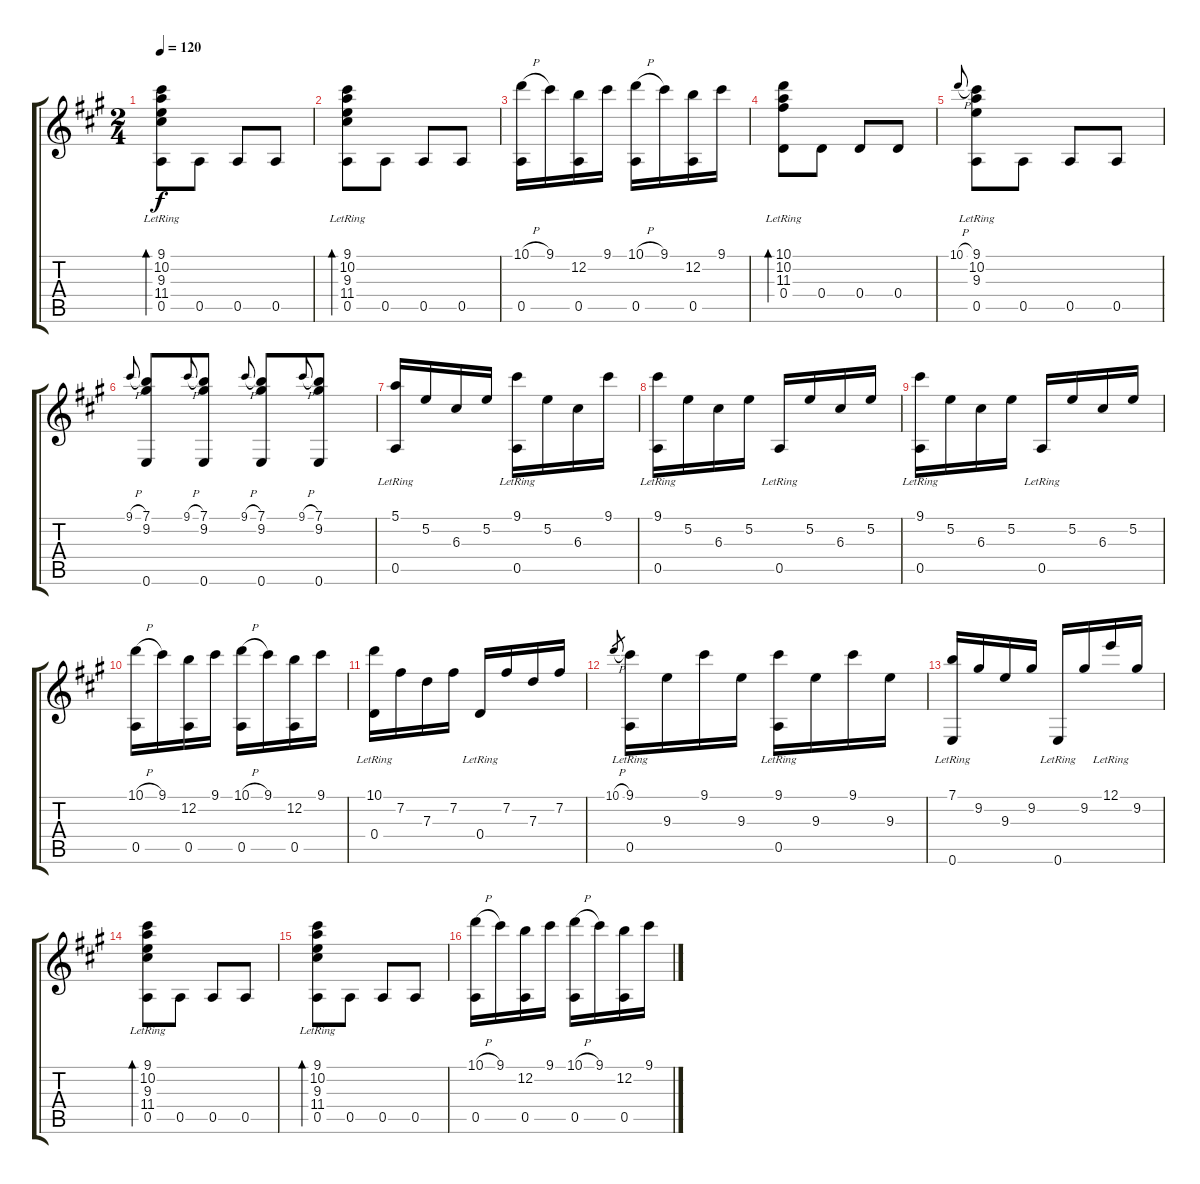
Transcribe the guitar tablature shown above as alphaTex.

\track "" {instrument acousticguitarnylon}
\staff {score tabs}
\tuning (E4 B3 G3 D3 A2 E2) {hide}
\ts (2 4)
\tempo 120
\clef g2
\ks a
(9.1{lr} 10.2{lr} 9.3{lr} 11.4{lr} 0.5{lr}).8{bd 60 dy f} 0.5.8 0.5.8 0.5.8 |
(9.1{lr} 10.2{lr} 9.3{lr} 11.4{lr} 0.5{lr}).8{bd 60} 0.5.8 0.5.8 0.5.8 |
(10.1{h} 0.5).16 9.1.16 (12.2 0.5).16 9.1.16 (10.1{h} 0.5).16 9.1.16 (12.2 0.5).16 9.1.16 |
(10.1 10.2{lr} 11.3 0.4).8{bd 60} 0.4.8 0.4.8 0.4.8 |
10.1{h}.8{gr onbeat} (9.1{lr} 10.2{lr} 9.3{lr} 0.5{lr}).8 0.5.8 0.5.8 0.5.8 |
9.1{h}.8{gr onbeat} (7.1 9.2 0.6).8 9.1{h}.8{gr onbeat} (7.1 9.2 0.6).8 9.1{h}.8{gr onbeat} (7.1 9.2 0.6).8 9.1{h}.8{gr onbeat} (7.1 9.2 0.6).8 |
(5.1 0.5{lr}).16 5.2.16 6.3.16 5.2.16 (9.1{lr} 0.5{lr}).16 5.2.16 6.3.16 9.1.16 |
(9.1{lr} 0.5{lr}).16 5.2.16 6.3.16 5.2.16 0.5{lr}.16 5.2.16 6.3.16 5.2.16 |
(9.1{lr} 0.5{lr}).16 5.2.16 6.3.16 5.2.16 0.5{lr}.16 5.2.16 6.3.16 5.2.16 |
(10.1{h} 0.5).16 9.1.16 (12.2 0.5).16 9.1.16 (10.1{h} 0.5).16 9.1.16 (12.2 0.5).16 9.1.16 |
(10.1{lr} 0.4{lr}).16 7.2.16 7.3.16 7.2.16 0.4{lr}.16 7.2.16 7.3.16 7.2.16 |
10.1{h}.8{gr} (9.1 0.5{lr}).16 9.3.16 9.1.16 9.3.16 (9.1 0.5{lr}).16 9.3.16 9.1.16 9.3.16 |
(7.1{lr} 0.6{lr}).16 9.2.16 9.3.16 9.2.16 0.6{lr}.16 9.2.16 12.1{lr}.16 9.2.16 |
(9.1{lr} 10.2{lr} 9.3{lr} 11.4{lr} 0.5{lr}).8{bd 60} 0.5.8 0.5.8 0.5.8 |
(9.1{lr} 10.2{lr} 9.3{lr} 11.4{lr} 0.5{lr}).8{bd 60} 0.5.8 0.5.8 0.5.8 |
(10.1{h} 0.5).16 9.1.16 (12.2 0.5).16 9.1.16 (10.1{h} 0.5).16 9.1.16 (12.2 0.5).16 9.1.16
